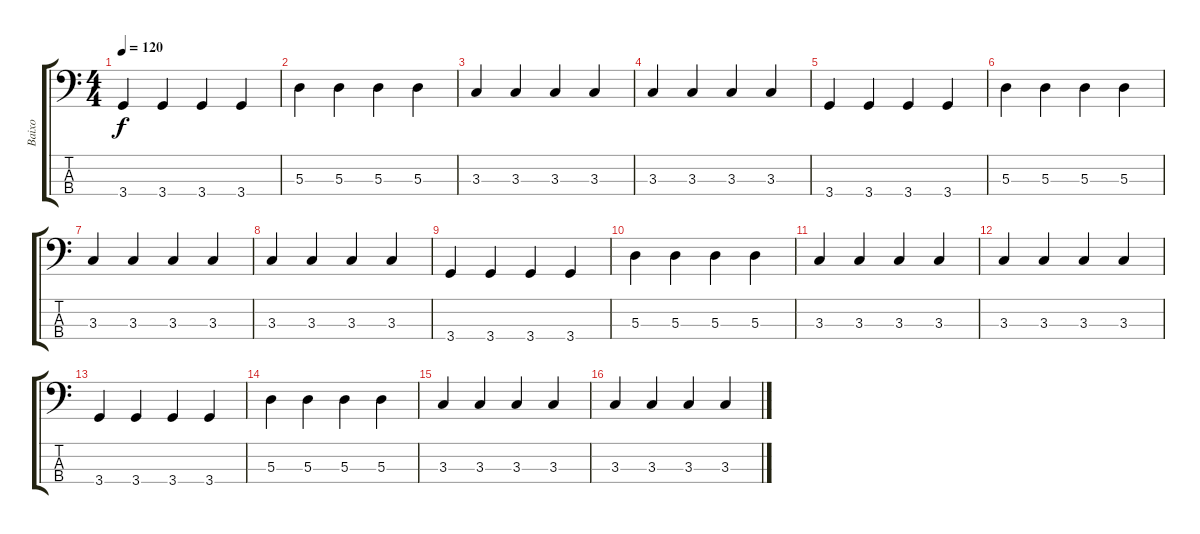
\track ("Baixo" "Baixo") {instrument electricbassfinger}
\staff {score tabs}
\tuning (G2 D2 A1 E1) {hide}
\ts (4 4)
\tempo 120
\clef f4
\ks c
3.4.4{dy f} 3.4.4 3.4.4 3.4.4 |
5.3.4 5.3.4 5.3.4 5.3.4 |
3.3.4 3.3.4 3.3.4 3.3.4 |
3.3.4 3.3.4 3.3.4 3.3.4 |
3.4.4 3.4.4 3.4.4 3.4.4 |
5.3.4 5.3.4 5.3.4 5.3.4 |
3.3.4 3.3.4 3.3.4 3.3.4 |
3.3.4 3.3.4 3.3.4 3.3.4 |
3.4.4 3.4.4 3.4.4 3.4.4 |
5.3.4 5.3.4 5.3.4 5.3.4 |
3.3.4 3.3.4 3.3.4 3.3.4 |
3.3.4 3.3.4 3.3.4 3.3.4 |
3.4.4 3.4.4 3.4.4 3.4.4 |
5.3.4 5.3.4 5.3.4 5.3.4 |
3.3.4 3.3.4 3.3.4 3.3.4 |
3.3.4 3.3.4 3.3.4 3.3.4
